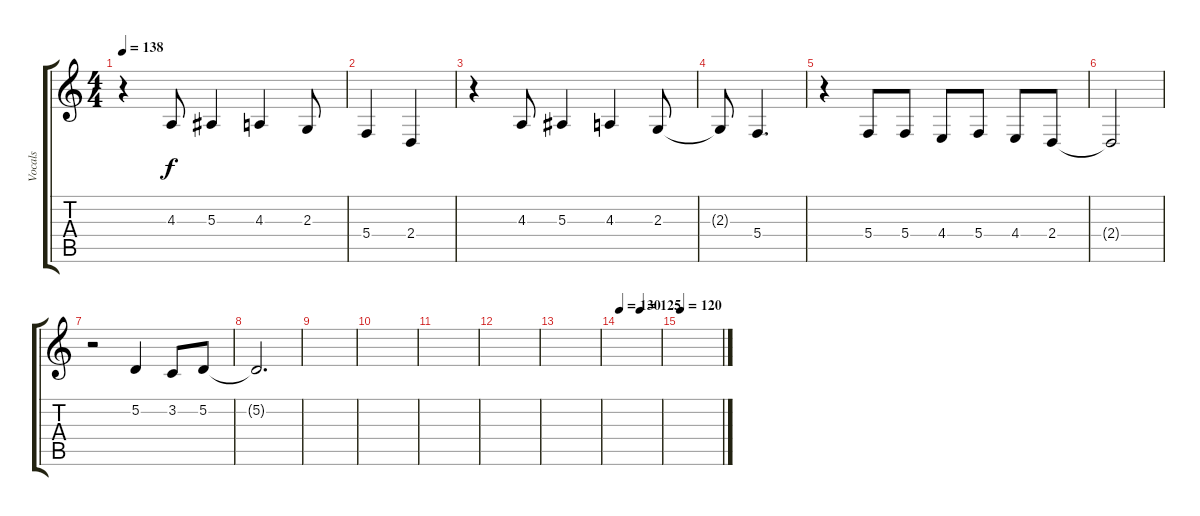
\track ("Vocals" "Vocals") {instrument trumpet}
\staff {score tabs}
\tuning (D4 A3 F3 C3 G2 D2) {hide}
\ts (4 4)
\tempo 138
\clef g2
\ks c
r.4{dy f} 4.3.8 5.3.4 4.3.4 2.3.8 |
5.4.4 2.4.4 |
r.4 4.3.8 5.3.4 4.3.4 2.3.8 |
2.3{t}.8 5.4.4{d} |
r.4 5.4.8 5.4.8 4.4.8 5.4.8 4.4.8 2.4.8 |
2.4{t}.2 |
r.2 5.2.4 3.2.8 5.2.8 |
5.2{t}.2{d} |
|
|
|
|
|
\tempo 130
\tempo (125 0.5)
|
\tempo 120
